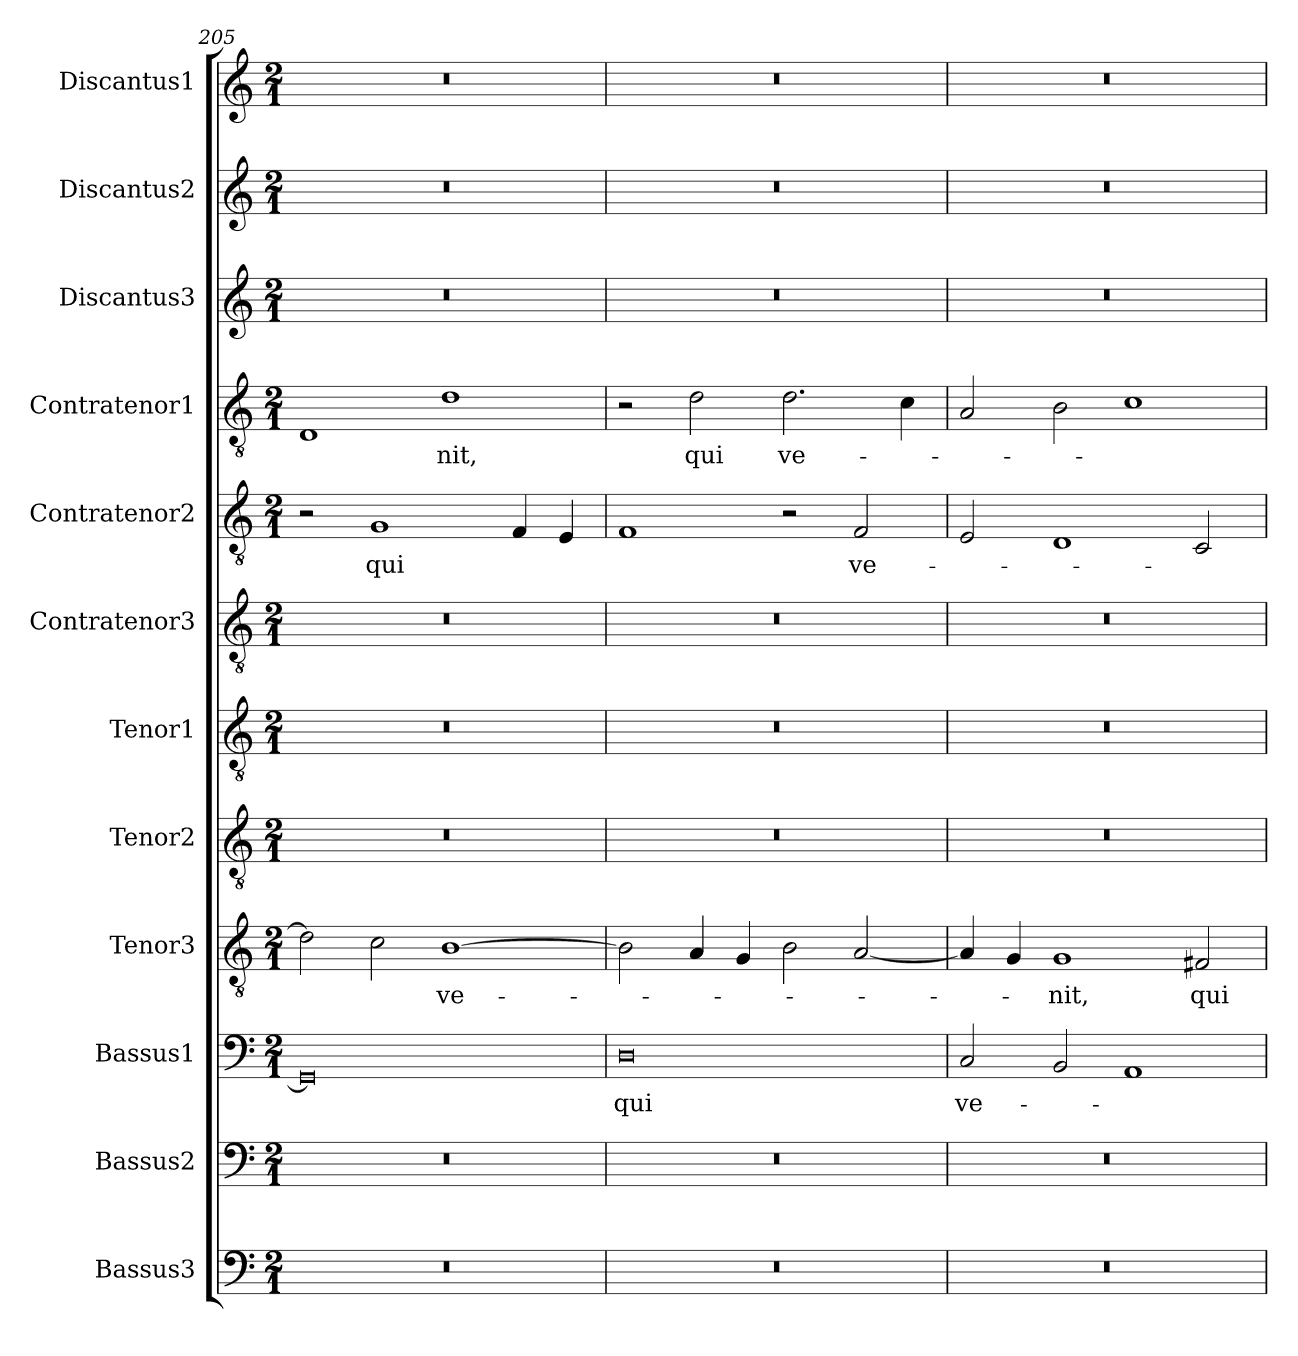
**kern	**kern	**kern	**text	**kern	**text	**kern	**kern	**kern	**kern	**text	**kern	**text	**kern	**kern	**kern
*part12	*part11	*part10	*part10	*part9	*part9	*part8	*part7	*part6	*part5	*part5	*part4	*part4	*part3	*part2	*part1
*staff12	*staff11	*staff10	*staff10	*staff9	*staff9	*staff8	*staff7	*staff6	*staff5	*staff5	*staff4	*staff4	*staff3	*staff2	*staff1
*I"Bassus3	*I"Bassus2	*I"Bassus1	*	*I"Tenor3	*	*I"Tenor2	*I"Tenor1	*I"Contratenor3	*I"Contratenor2	*	*I"Contratenor1	*	*I"Discantus3	*I"Discantus2	*I"Discantus1
*I'B3	*I'B2	*I'B1	*	*I'T3	*	*I'T2	*I'T1	*I'Ct3	*I'Ct2	*	*I'Ct1	*	*I'D3	*I'D2	*I'D1
*clefF4	*clefF4	*clefF4	*	*clefGv2	*	*clefGv2	*clefGv2	*clefGv2	*clefGv2	*	*clefGv2	*	*clefG2	*clefG2	*clefG2
*k[]	*k[]	*k[]	*	*k[]	*	*k[]	*k[]	*k[]	*k[]	*	*k[]	*	*k[]	*k[]	*k[]
*M2/1	*M2/1	*M2/1	*	*M2/1	*	*M2/1	*M2/1	*M2/1	*M2/1	*	*M2/1	*	*M2/1	*M2/1	*M2/1
=205	=205	=205	=205	=205	=205	=205	=205	=205	=205	=205	=205	=205	=205	=205	=205
0r	0r	0GG/]	.	2d\]	.	0r	0r	0r	2r	.	1D/	.	0r	0r	0r
.	.	.	.	2c\	.	.	.	.	1G/	qui	.	.	.	.	.
.	.	.	.	[1B\	ve-	.	.	.	.	.	1d\	-nit,	.	.	.
.	.	.	.	.	.	.	.	.	4F/	.	.	.	.	.	.
.	.	.	.	.	.	.	.	.	4E/	.	.	.	.	.	.
=206	=206	=206	=206	=206	=206	=206	=206	=206	=206	=206	=206	=206	=206	=206	=206
0r	0r	0D\	qui	2B\]	.	0r	0r	0r	1F/	.	2r	.	0r	0r	0r
.	.	.	.	4A/	.	.	.	.	.	.	2d\	qui	.	.	.
.	.	.	.	4G/	.	.	.	.	.	.	.	.	.	.	.
.	.	.	.	2B\	.	.	.	.	2r	.	2.d\	ve-	.	.	.
.	.	.	.	[2A/	.	.	.	.	2F/	ve-	.	.	.	.	.
.	.	.	.	.	.	.	.	.	.	.	4c\	.	.	.	.
=207	=207	=207	=207	=207	=207	=207	=207	=207	=207	=207	=207	=207	=207	=207	=207
0r	0r	2C/	ve-	4A/]	.	0r	0r	0r	2E/	.	2A/	.	0r	0r	0r
.	.	.	.	4G/	.	.	.	.	.	.	.	.	.	.	.
.	.	2BB/	.	1G/	-nit,	.	.	.	1D/	.	2B\	.	.	.	.
.	.	1AA/	.	.	.	.	.	.	.	.	1c\	.	.	.	.
.	.	.	.	2F#X/	qui	.	.	.	2C/	.	.	.	.	.	.
=	=	=	=	=	=	=	=	=	=	=	=	=	=	=	=
*-	*-	*-	*-	*-	*-	*-	*-	*-	*-	*-	*-	*-	*-	*-	*-
